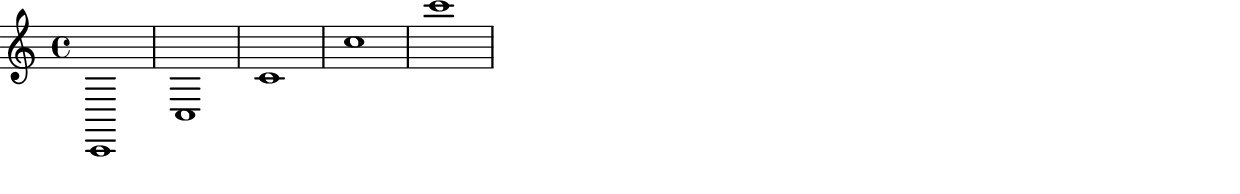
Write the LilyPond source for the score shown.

\include "lilypond-book-preamble.ly"
\paper {
  #(define dump-extents #t)

  indent = 0\mm
  line-width = 210\mm - 2.0 * 0.4\in
  ragged-right = ##t
  force-assignment = #""
  line-width = #(- line-width (* mm  3.000000))
}
\layout {
}
<<
    \new Staff {   \set Staff.instrumentName = "" <c,>1 <c>1 <c'>1 <c''>1 <c'''>1
               }
>>